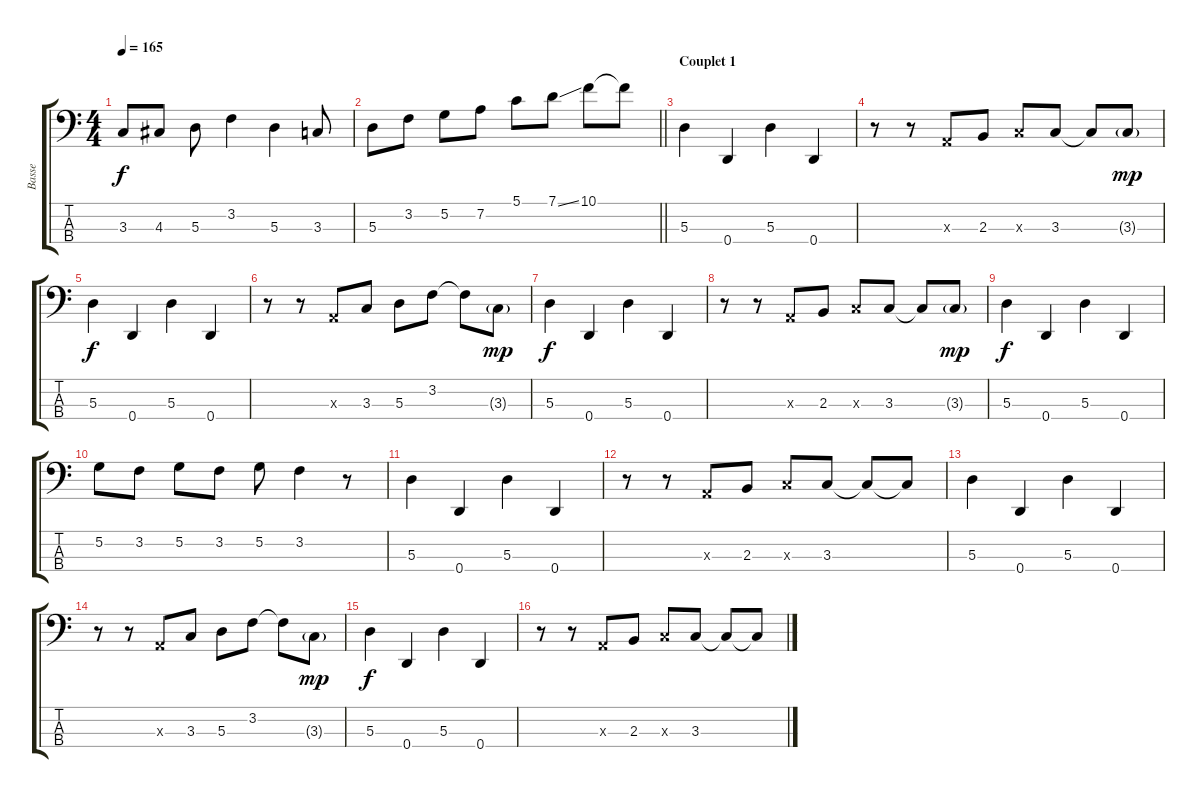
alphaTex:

\track ("Basse" "Basse") {instrument electricbassfinger}
\staff {score tabs}
\tuning (G2 D2 A1 D1) {hide}
\ts (4 4)
\tempo 165
\clef f4
\ks c
3.3.8{dy f} 4.3.8 5.3.8 3.2.4 5.3.4 3.3.8 |
\barLineRight lightlight
5.3.8 3.2.8 5.2.8 7.2.8 5.1.8 7.1{ss}.8 10.1.8 10.1{t}.8 |
\section ("" "Couplet 1")
5.3.4 0.4.4 5.3.4 0.4.4 |
r.8 r.8 0.3{x}.8 2.3.8 3.3{x}.8 3.3.8 3.3{t}.8 3.3{g}.8{dy mp} |
5.3.4{dy f} 0.4.4 5.3.4 0.4.4 |
r.8 r.8 0.3{x}.8 3.3.8 5.3.8 3.2.8 3.2{t}.8 3.3{g}.8{dy mp} |
5.3.4{dy f} 0.4.4 5.3.4 0.4.4 |
r.8 r.8 0.3{x}.8 2.3.8 3.3{x}.8 3.3.8 3.3{t}.8 3.3{g}.8{dy mp} |
5.3.4{dy f} 0.4.4 5.3.4 0.4.4 |
5.2.8 3.2.8 5.2.8 3.2.8 5.2.8 3.2.4 r.8 |
5.3.4 0.4.4 5.3.4 0.4.4 |
r.8 r.8 0.3{x}.8 2.3.8 3.3{x}.8 3.3.8 3.3{t}.8 3.3{t}.8 |
5.3.4 0.4.4 5.3.4 0.4.4 |
r.8 r.8 0.3{x}.8 3.3.8 5.3.8 3.2.8 3.2{t}.8 3.3{g}.8{dy mp} |
5.3.4{dy f} 0.4.4 5.3.4 0.4.4 |
r.8 r.8 0.3{x}.8 2.3.8 3.3{x}.8 3.3.8 3.3{t}.8 3.3{t}.8
